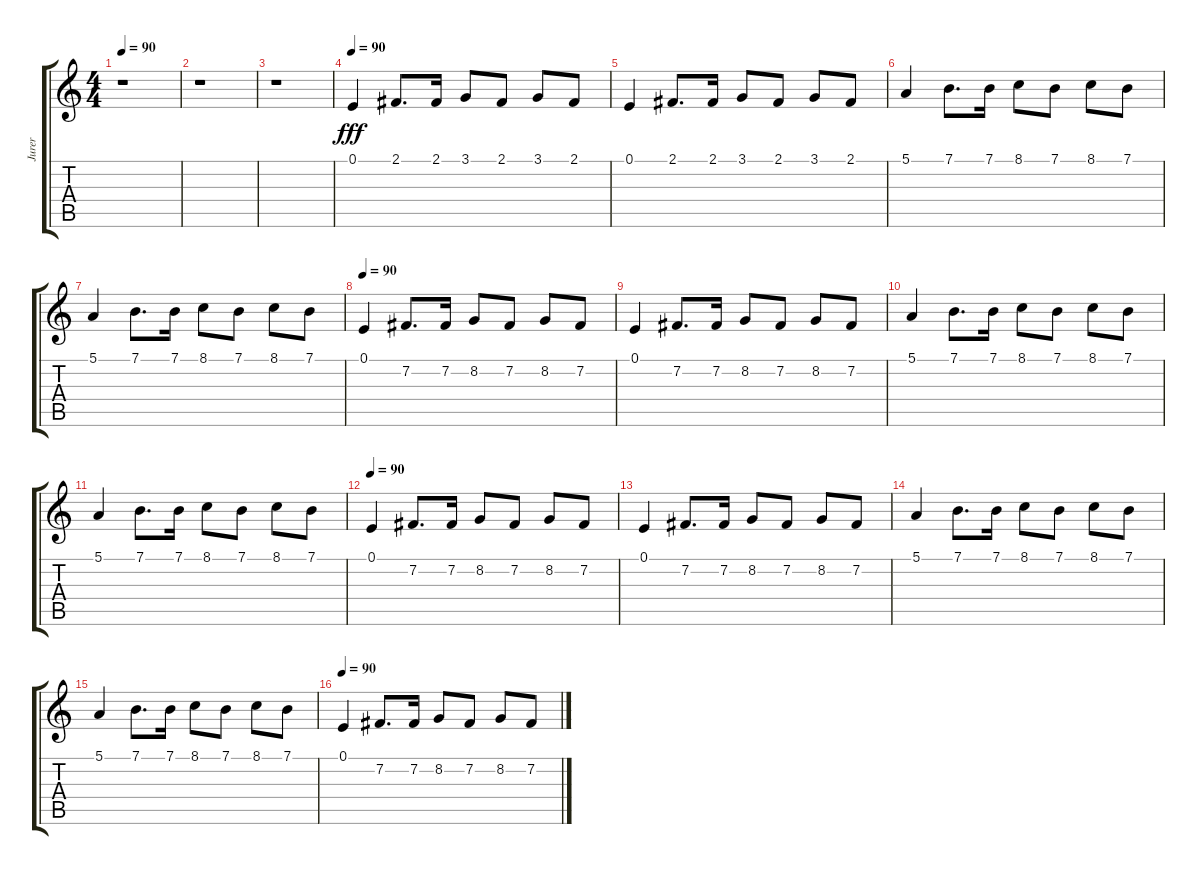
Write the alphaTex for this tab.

\track ("Jurer" "Jurer") {instrument cello}
\staff {score tabs}
\tuning (E4 B3 G3 D3 A2 E2) {hide}
\ts (4 4)
\tempo 90
\clef g2
\ks c
r.1{dy fff} |
r.1 |
r.1 |
\tempo 90
0.1.4 2.1.8{d} 2.1.16 3.1.8 2.1.8 3.1.8 2.1.8 |
0.1.4 2.1.8{d volume 14} 2.1.16{volume 14} 3.1.8{volume 14} 2.1.8 3.1.8 2.1.8 |
5.1.4{volume 14} 7.1.8{d volume 14} 7.1.16 8.1.8 7.1.8 8.1.8{volume 14} 7.1.8{volume 13} |
5.1.4 7.1.8{d} 7.1.16{volume 13} 8.1.8 7.1.8 8.1.8 7.1.8 |
\tempo 90
0.1.4 7.2.8{d} 7.2.16 8.2.8 7.2.8 8.2.8 7.2.8 |
0.1.4 7.2.8{d} 7.2.16 8.2.8 7.2.8 8.2.8{volume 13} 7.2.8{volume 13} |
5.1.4{volume 13} 7.1.8{d volume 13} 7.1.16 8.1.8 7.1.8 8.1.8 7.1.8 |
5.1.4 7.1.8{d} 7.1.16 8.1.8 7.1.8 8.1.8 7.1.8 |
\tempo 90
0.1.4 7.2.8{d} 7.2.16 8.2.8 7.2.8 8.2.8 7.2.8 |
0.1.4 7.2.8{d} 7.2.16 8.2.8 7.2.8 8.2.8 7.2.8{volume 13} |
5.1.4{volume 13} 7.1.8{d volume 12} 7.1.16 8.1.8{volume 12} 7.1.8{volume 12} 8.1.8 7.1.8 |
5.1.4 7.1.8{d} 7.1.16 8.1.8 7.1.8 8.1.8 7.1.8 |
\tempo 90
0.1.4 7.2.8{d} 7.2.16 8.2.8 7.2.8 8.2.8 7.2.8
